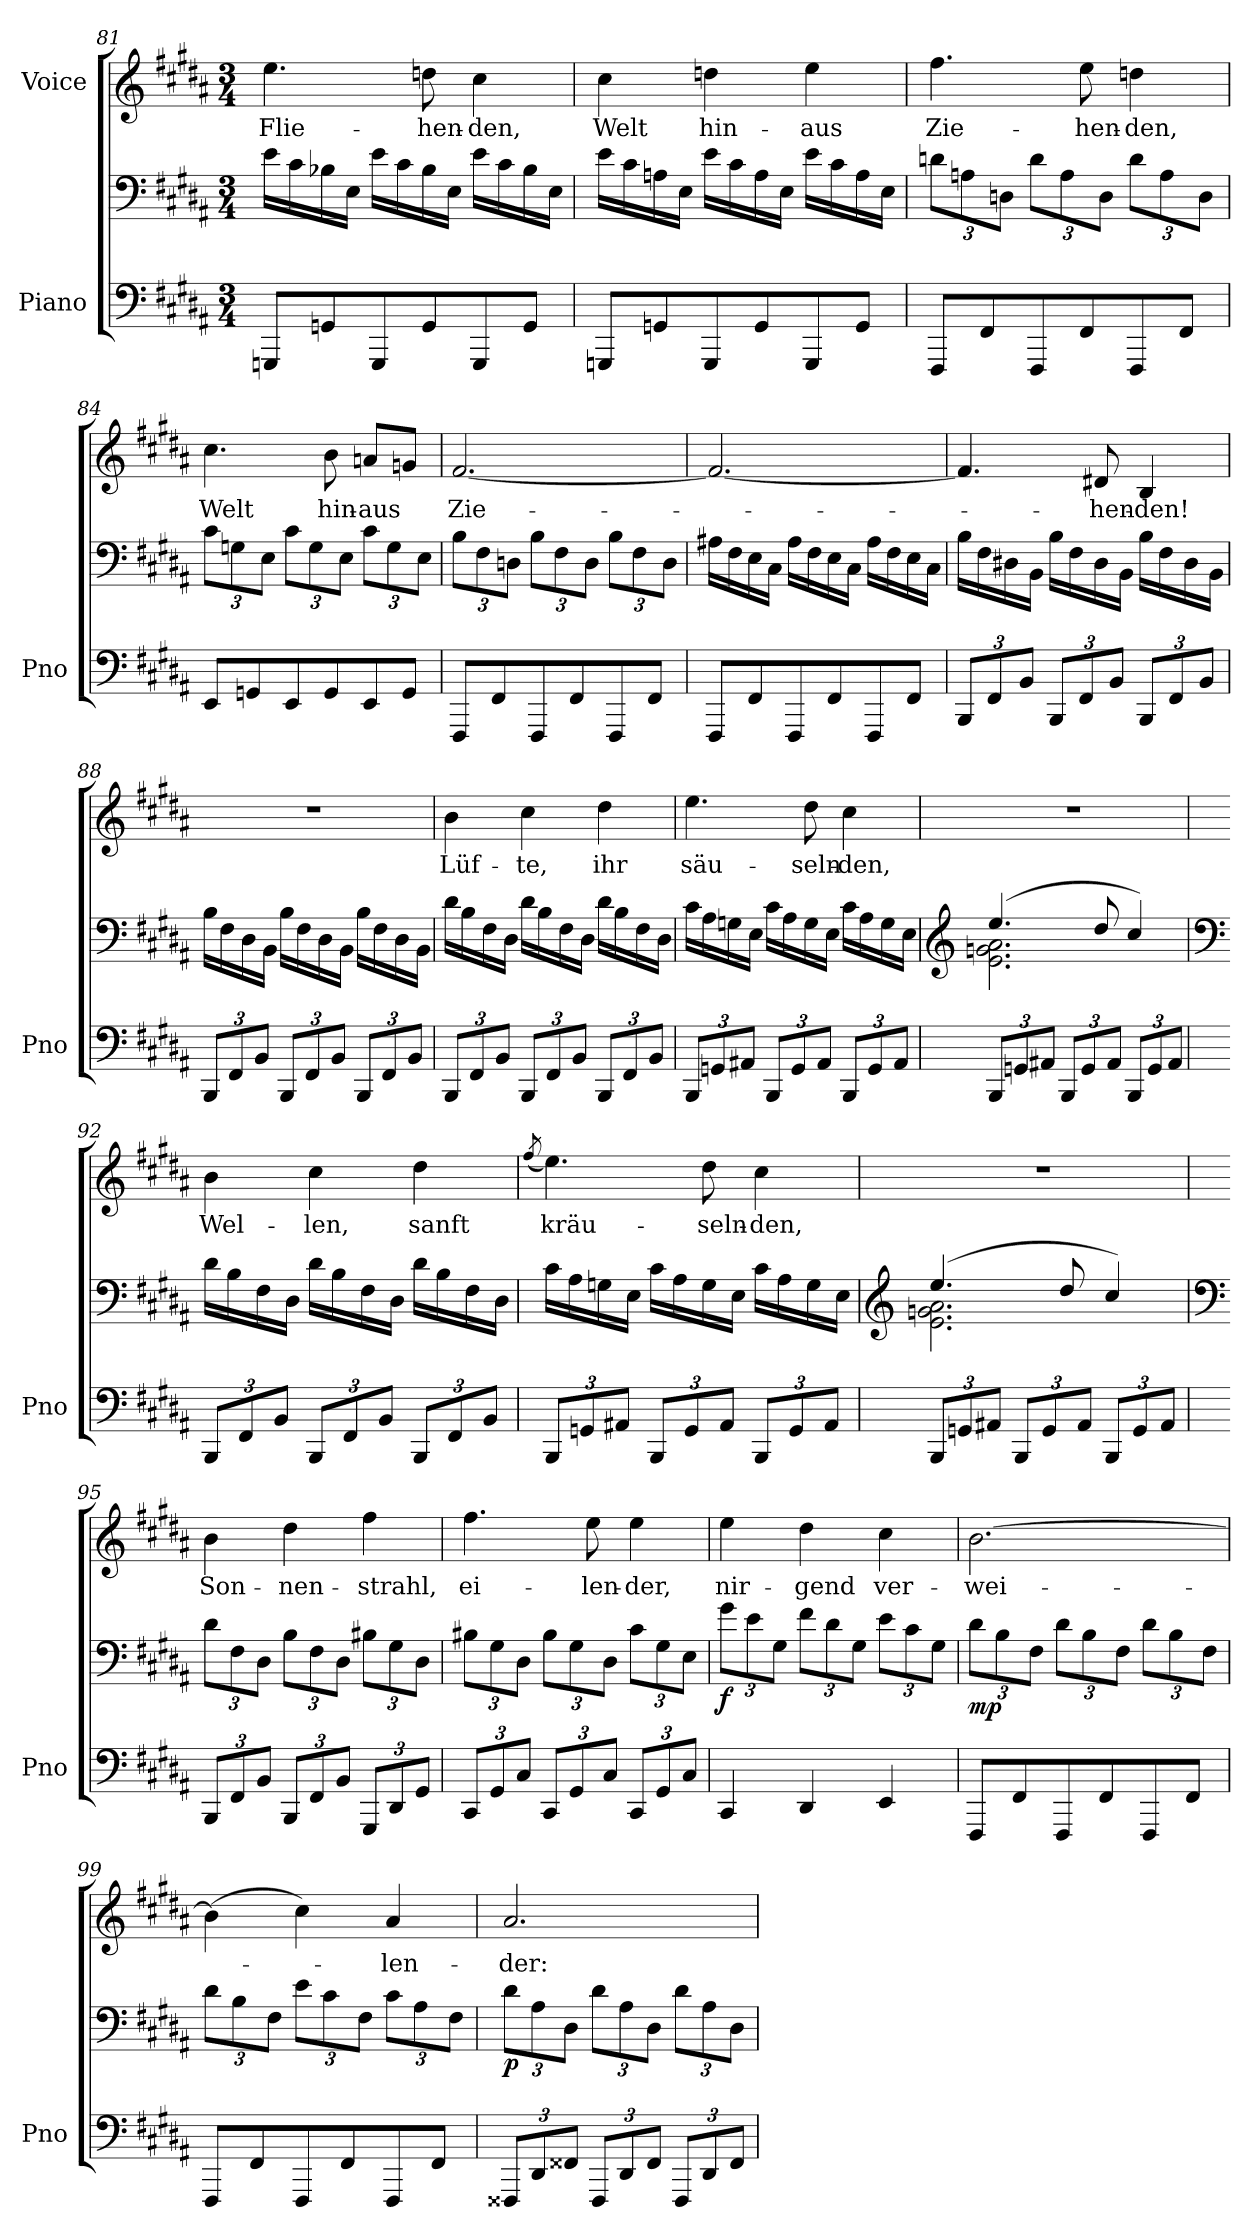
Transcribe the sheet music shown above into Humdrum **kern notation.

**kern	**kern	**dynam	**kern	**text
*part2	*part2	*part2	*part1	*part1
*staff3	*staff2	*staff2/3	*staff1	*staff1
*I"Piano	*	*	*I"Voice	*
*I'Pno	*	*	*	*
*clefF4	*clefF4	*	*clefG2	*
*k[f#c#g#d#a#]	*k[f#c#g#d#a#]	*	*k[f#c#g#d#a#]	*
*M3/4	*M3/4	*	*M3/4	*
=81	=81	=81	=81	=81
!	!	!	!	!LO:LY:b
8GGGn/L	16e\LL	.	4.ee\	Flie-
.	16c#\	.	.	.
8GGn/	16B-X\	.	.	.
.	16E\JJ	.	.	.
8GGG/	16e\LL	.	.	.
.	16c#\	.	.	.
!	!	!	!	!LO:LY:b
8GG/	16B-\	.	8ddn\	-hen-
.	16E\JJ	.	.	.
!	!	!	!	!LO:LY:b
8GGG/	16e\LL	.	4cc#\	-den,
.	16c#\	.	.	.
8GG/J	16B-\	.	.	.
.	16E\JJ	.	.	.
=82	=82	=82	=82	=82
!	!	!	!	!LO:LY:b
8GGGn/L	16e\LL	.	4cc#\	Welt
.	16c#\	.	.	.
8GGn/	16An\	.	.	.
.	16E\JJ	.	.	.
!	!	!	!	!LO:LY:b
8GGG/	16e\LL	.	4ddn\	hin-
.	16c#\	.	.	.
8GG/	16A\	.	.	.
.	16E\JJ	.	.	.
!	!	!	!	!LO:LY:b
8GGG/	16e\LL	.	4ee\	-aus
.	16c#\	.	.	.
8GG/J	16A\	.	.	.
.	16E\JJ	.	.	.
=83	=83	=83	=83	=83
*	*Xbrackettup	*	*	*
!	!	!	!	!LO:LY:b
8FFF#/L	12dn\L	.	4.ff#\	Zie-
.	12An\	.	.	.
8FF#/	.	.	.	.
.	12Dn\J	.	.	.
8FFF#/	12d\L	.	.	.
.	12A\	.	.	.
!	!	!	!	!LO:LY:b
8FF#/	.	.	8ee\	-hen-
.	12D\J	.	.	.
!	!	!	!	!LO:LY:b
8FFF#/	12d\L	.	4ddn\	-den,
.	12A\	.	.	.
8FF#/J	.	.	.	.
.	12D\J	.	.	.
!!LO:LB:g=z
=84	=84	=84	=84	=84
!	!	!	!	!LO:LY:b
8EE/L	12c#\L	.	4.cc#\	Welt
.	12Gn\	.	.	.
8GGn/	.	.	.	.
.	12E\J	.	.	.
8EE/	12c#\L	.	.	.
.	12G\	.	.	.
!	!	!	!	!LO:LY:b
8GG/	.	.	8b\	hin-
.	12E\J	.	.	.
!	!	!	!	!LO:LY:b
8EE/	12c#\L	.	8an/L	-aus
.	12G\	.	.	.
8GG/J	.	.	8gn/J	.
.	12E\J	.	.	.
=85	=85	=85	=85	=85
!	!	!	!	!LO:LY:b
8FFF#/L	12B\L	.	[2.f#/	Zie-
.	12F#\	.	.	.
8FF#/	.	.	.	.
.	12Dn\J	.	.	.
8FFF#/	12B\L	.	.	.
.	12F#\	.	.	.
8FF#/	.	.	.	.
.	12D\J	.	.	.
8FFF#/	12B\L	.	.	.
.	12F#\	.	.	.
8FF#/J	.	.	.	.
.	12D\J	.	.	.
=86	=86	=86	=86	=86
8FFF#/L	16A#X\LL	.	2.f#/_	.
.	16F#\	.	.	.
8FF#/	16E\	.	.	.
.	16C#\JJ	.	.	.
8FFF#/	16A#\LL	.	.	.
.	16F#\	.	.	.
8FF#/	16E\	.	.	.
.	16C#\JJ	.	.	.
8FFF#/	16A#\LL	.	.	.
.	16F#\	.	.	.
8FF#/J	16E\	.	.	.
.	16C#\JJ	.	.	.
=87	=87	=87	=87	=87
*Xbrackettup	*	*	*	*
12BBB/L	16B\LL	.	4.f#/]	.
.	16F#\	.	.	.
12FF#/	.	.	.	.
.	16D#X\	.	.	.
12BB/J	.	.	.	.
.	16BB\JJ	.	.	.
12BBB/L	16B\LL	.	.	.
.	16F#\	.	.	.
12FF#/	.	.	.	.
!	!	!	!	!LO:LY:b
.	16D#\	.	8d#X/	-hen-
12BB/J	.	.	.	.
.	16BB\JJ	.	.	.
!	!	!	!	!LO:LY:b
12BBB/L	16B\LL	.	4B/	-den!
.	16F#\	.	.	.
12FF#/	.	.	.	.
.	16D#\	.	.	.
12BB/J	.	.	.	.
.	16BB\JJ	.	.	.
!!LO:LB:g=z
=88	=88	=88	=88	=88
12BBB/L	16B\LL	.	2.r	.
.	16F#\	.	.	.
12FF#/	.	.	.	.
.	16D#\	.	.	.
12BB/J	.	.	.	.
.	16BB\JJ	.	.	.
12BBB/L	16B\LL	.	.	.
.	16F#\	.	.	.
12FF#/	.	.	.	.
.	16D#\	.	.	.
12BB/J	.	.	.	.
.	16BB\JJ	.	.	.
12BBB/L	16B\LL	.	.	.
.	16F#\	.	.	.
12FF#/	.	.	.	.
.	16D#\	.	.	.
12BB/J	.	.	.	.
.	16BB\JJ	.	.	.
!!LO:LB:g=z
=89	=89	=89	=89	=89
!	!	!	!	!LO:LY:b
12BBB/L	16d#\LL	.	4b\	Lüf-
.	16B\	.	.	.
12FF#/	.	.	.	.
.	16F#\	.	.	.
12BB/J	.	.	.	.
.	16D#\JJ	.	.	.
!	!	!	!	!LO:LY:b
12BBB/L	16d#\LL	.	4cc#\	-te,
.	16B\	.	.	.
12FF#/	.	.	.	.
.	16F#\	.	.	.
12BB/J	.	.	.	.
.	16D#\JJ	.	.	.
!	!	!	!	!LO:LY:b
12BBB/L	16d#\LL	.	4dd#\	ihr
.	16B\	.	.	.
12FF#/	.	.	.	.
.	16F#\	.	.	.
12BB/J	.	.	.	.
.	16D#\JJ	.	.	.
=90	=90	=90	=90	=90
!	!	!	!	!LO:LY:b
12BBB/L	16c#\LL	.	4.ee\	säu-
.	16A#\	.	.	.
12GGn/	.	.	.	.
.	16Gn\	.	.	.
12AA#X/J	.	.	.	.
.	16E\JJ	.	.	.
12BBB/L	16c#\LL	.	.	.
.	16A#\	.	.	.
12GG/	.	.	.	.
!	!	!	!	!LO:LY:b
.	16G\	.	8dd#\	-seln-
12AA#/J	.	.	.	.
.	16E\JJ	.	.	.
!	!	!	!	!LO:LY:b
12BBB/L	16c#\LL	.	4cc#\	-den,
.	16A#\	.	.	.
12GG/	.	.	.	.
.	16G\	.	.	.
12AA#/J	.	.	.	.
.	16E\JJ	.	.	.
=91	=91	=91	=91	=91
*	*clefG2	*	*	*
*	*^	*	*	*
12BBB/L	(>4.ee/	2.e\ 2.gn\ 2.a#\	.	2.r	.
12GGn/	.	.	.	.	.
12AA#X/J	.	.	.	.	.
12BBB/L	.	.	.	.	.
12GG/	.	.	.	.	.
.	8dd#/	.	.	.	.
12AA#/J	.	.	.	.	.
12BBB/L	4cc#/)	.	.	.	.
12GG/	.	.	.	.	.
12AA#/J	.	.	.	.	.
*	*v	*v	*	*	*
!!LO:LB:g=z
=92	=92	=92	=92	=92
*	*clefF4	*	*	*
!	!	!	!	!LO:LY:b
12BBB/L	16d#\LL	.	4b\	Wel-
.	16B\	.	.	.
12FF#/	.	.	.	.
.	16F#\	.	.	.
12BB/J	.	.	.	.
.	16D#\JJ	.	.	.
!	!	!	!	!LO:LY:b
12BBB/L	16d#\LL	.	4cc#\	-len,
.	16B\	.	.	.
12FF#/	.	.	.	.
.	16F#\	.	.	.
12BB/J	.	.	.	.
.	16D#\JJ	.	.	.
!	!	!	!	!LO:LY:b
12BBB/L	16d#\LL	.	4dd#\	sanft
.	16B\	.	.	.
12FF#/	.	.	.	.
.	16F#\	.	.	.
12BB/J	.	.	.	.
.	16D#\JJ	.	.	.
!!LO:PB:g=z
=93	=93	=93	=93	=93
.	.	.	(<8qff#/	.
!	!	!	!	!LO:LY:b
12BBB/L	16c#\LL	.	4.ee\)	kräu-
.	16A#\	.	.	.
12GGn/	.	.	.	.
.	16Gn\	.	.	.
12AA#X/J	.	.	.	.
.	16E\JJ	.	.	.
12BBB/L	16c#\LL	.	.	.
.	16A#\	.	.	.
12GG/	.	.	.	.
!	!	!	!	!LO:LY:b
.	16G\	.	8dd#\	-seln-
12AA#/J	.	.	.	.
.	16E\JJ	.	.	.
!	!	!	!	!LO:LY:b
12BBB/L	16c#\LL	.	4cc#\	-den,
.	16A#\	.	.	.
12GG/	.	.	.	.
.	16G\	.	.	.
12AA#/J	.	.	.	.
.	16E\JJ	.	.	.
=94	=94	=94	=94	=94
*	*clefG2	*	*	*
*	*^	*	*	*
12BBB/L	(>4.ee/	2.e\ 2.gn\ 2.a#\	.	2.r	.
12GGn/	.	.	.	.	.
12AA#X/J	.	.	.	.	.
12BBB/L	.	.	.	.	.
12GG/	.	.	.	.	.
.	8dd#/	.	.	.	.
12AA#/J	.	.	.	.	.
12BBB/L	4cc#/)	.	.	.	.
12GG/	.	.	.	.	.
12AA#/J	.	.	.	.	.
*	*v	*v	*	*	*
=95	=95	=95	=95	=95
*	*clefF4	*	*	*
!	!	!	!	!LO:LY:b
12BBB/L	12d#\L	.	4b\	Son-
12FF#/	12F#\	.	.	.
12BB/J	12D#\J	.	.	.
!	!	!	!	!LO:LY:b
12BBB/L	12B\L	.	4dd#\	-nen-
12FF#/	12F#\	.	.	.
12BB/J	12D#\J	.	.	.
!	!	!	!	!LO:LY:b
12GGG#/L	12B#X\L	.	4ff#\	-strahl,
12DD#/	12G#\	.	.	.
12GG#/J	12D#\J	.	.	.
=96	=96	=96	=96	=96
!	!	!	!	!LO:LY:b
12CC#/L	12B#X\L	.	4.ff#\	ei-
12GG#/	12G#\	.	.	.
12C#/J	12D#\J	.	.	.
12CC#/L	12B#\L	.	.	.
12GG#/	12G#\	.	.	.
!	!	!	!	!LO:LY:b
.	.	.	8ee\	-len-
12C#/J	12D#\J	.	.	.
!	!	!	!	!LO:LY:b
12CC#/L	12c#\L	.	4ee\	-der,
12GG#/	12G#\	.	.	.
12C#/J	12E\J	.	.	.
!!LO:LB:g=z
=97	=97	=97	=97	=97
!	!	!LO:DY:b	!	!LO:LY:b
4CC#/	12g#\L	f	4ee\	nir-
.	12e\	.	.	.
.	12G#\J	.	.	.
!	!	!	!	!LO:LY:b
4DD#/	12f#\L	.	4dd#\	-gend
.	12d#\	.	.	.
.	12G#\J	.	.	.
!	!	!	!	!LO:LY:b
4EE/	12e\L	.	4cc#\	ver-
.	12c#\	.	.	.
.	12G#\J	.	.	.
=98	=98	=98	=98	=98
!	!	!LO:DY:b	!	!LO:LY:b
8FFF#/L	12d#\L	mp	[2.b\	-wei-
.	12B\	.	.	.
8FF#/	.	.	.	.
.	12F#\J	.	.	.
8FFF#/	12d#\L	.	.	.
.	12B\	.	.	.
8FF#/	.	.	.	.
.	12F#\J	.	.	.
8FFF#/	12d#\L	.	.	.
.	12B\	.	.	.
8FF#/J	.	.	.	.
.	12F#\J	.	.	.
=99	=99	=99	=99	=99
8FFF#/L	12d#\L	.	(>4b\]	.
.	12B\	.	.	.
8FF#/	.	.	.	.
.	12F#\J	.	.	.
8FFF#/	12e\L	.	4cc#\)	.
.	12c#\	.	.	.
8FF#/	.	.	.	.
.	12F#\J	.	.	.
!	!	!	!	!LO:LY:b
8FFF#/	12c#\L	.	4a#/	-len-
.	12A#\	.	.	.
8FF#/J	.	.	.	.
.	12F#\J	.	.	.
=100	=100	=100	=100	=100
!	!	!LO:DY:b	!	!LO:LY:b
12FFF##X/L	12d#\L	p	2.a#/	-der:
12DD#/	12A#\	.	.	.
12FF##X/J	12D#\J	.	.	.
12FFF##/L	12d#\L	.	.	.
12DD#/	12A#\	.	.	.
12FF##/J	12D#\J	.	.	.
12FFF##/L	12d#\L	.	.	.
12DD#/	12A#\	.	.	.
12FF##/J	12D#\J	.	.	.
=	=	=	=	=
*-	*-	*-	*-	*-
